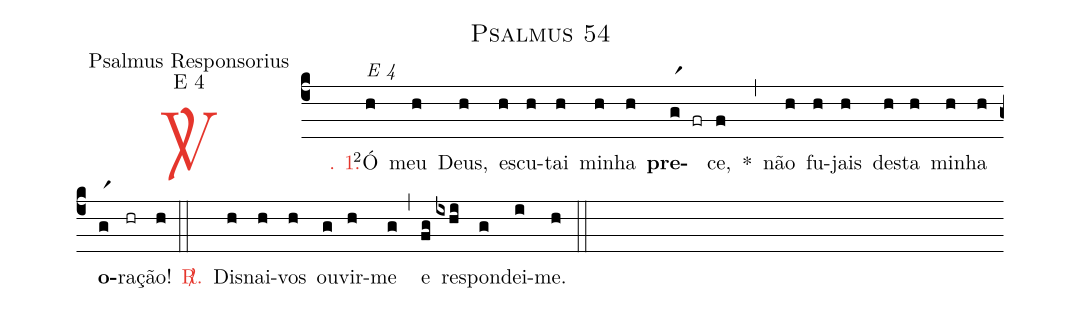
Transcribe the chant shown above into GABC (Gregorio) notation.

name: Psalmus 54;
office-part: Psalmus Responsorius;
mode: E 4;
%%
(c4)

<c><sp>V/</sp>. 1.</c>() <v>\VSup{2}</v>Ó(h[alt:E 4]) meu(h) Deus,(h) es(h)cu(h)tai(h) mi(h)nha(h) <b>pre</b>(gr1 fr)ce,(f) *(,) não(h) fu(h)jais(h) des(h)ta(h) mi(h)nha(h) <b>o</b>(gr1)ra(hr)ção!(h) (::)

<nlba><c><sp>R/</sp>.</c>() Dis</nlba>(h)nai-(h)vos(h) ou(g)vir-(h)me(g) (,) e(fg) res(ixhi)pon(g)dei-(i)me.(h) (::)
